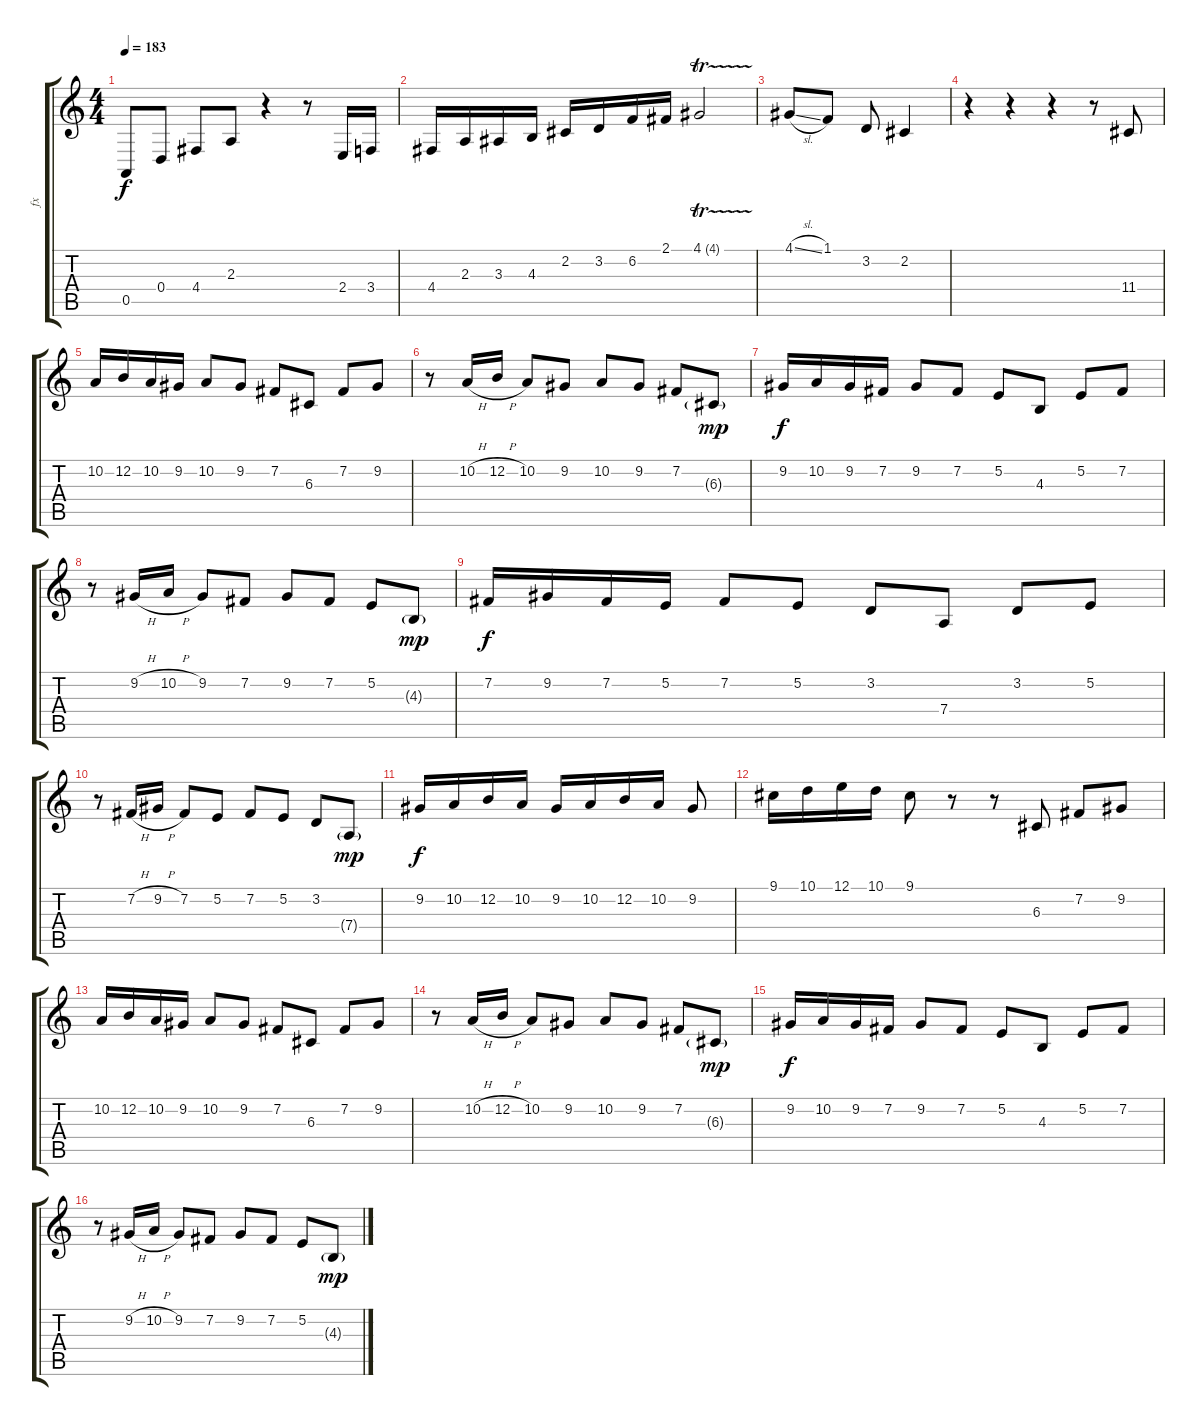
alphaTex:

\track ("fx" "fx") {instrument fx6goblins}
\staff {score tabs}
\tuning (E4 B3 G3 D3 A2 E2) {hide}
\ts (4 4)
\tempo 183
\clef g2
\ks c
0.5.8{dy f} 0.4.8 4.4.8 2.3.8 r.4 r.8 2.4.16 3.4.16 |
4.4.16 2.3.16 3.3.16 4.3.16 2.2.16 3.2.16 6.2.16 2.1.16 4.1{tr (4 16)}.2 |
4.1{sl}.8 1.1.8 3.2.8 2.2.4 |
r.4 r.4 r.4 r.8 11.4.8 |
10.2.16 12.2.16 10.2.16 9.2.16 10.2.8 9.2.8 7.2.8 6.3.8 7.2.8 9.2.8 |
r.8 10.2{h}.16 12.2{h}.16 10.2.8 9.2.8 10.2.8 9.2.8 7.2.8 6.3{g}.8{dy mp} |
9.2.16{dy f} 10.2.16 9.2.16 7.2.16 9.2.8 7.2.8 5.2.8 4.3.8 5.2.8 7.2.8 |
r.8 9.2{h}.16 10.2{h}.16 9.2.8 7.2.8 9.2.8 7.2.8 5.2.8 4.3{g}.8{dy mp} |
7.2.16{dy f} 9.2.16 7.2.16 5.2.16 7.2.8 5.2.8 3.2.8 7.4.8 3.2.8 5.2.8 |
r.8 7.2{h}.16 9.2{h}.16 7.2.8 5.2.8 7.2.8 5.2.8 3.2.8 7.4{g}.8{dy mp} |
9.2.16{dy f} 10.2.16 12.2.16 10.2.16 9.2.16 10.2.16 12.2.16 10.2.16 9.2.8 |
9.1.16 10.1.16 12.1.16 10.1.16 9.1.8 r.8 r.8 6.3.8 7.2.8 9.2.8 |
10.2.16 12.2.16 10.2.16 9.2.16 10.2.8 9.2.8 7.2.8 6.3.8 7.2.8 9.2.8 |
r.8 10.2{h}.16 12.2{h}.16 10.2.8 9.2.8 10.2.8 9.2.8 7.2.8 6.3{g}.8{dy mp} |
9.2.16{dy f} 10.2.16 9.2.16 7.2.16 9.2.8 7.2.8 5.2.8 4.3.8 5.2.8 7.2.8 |
r.8 9.2{h}.16 10.2{h}.16 9.2.8 7.2.8 9.2.8 7.2.8 5.2.8 4.3{g}.8{dy mp}
